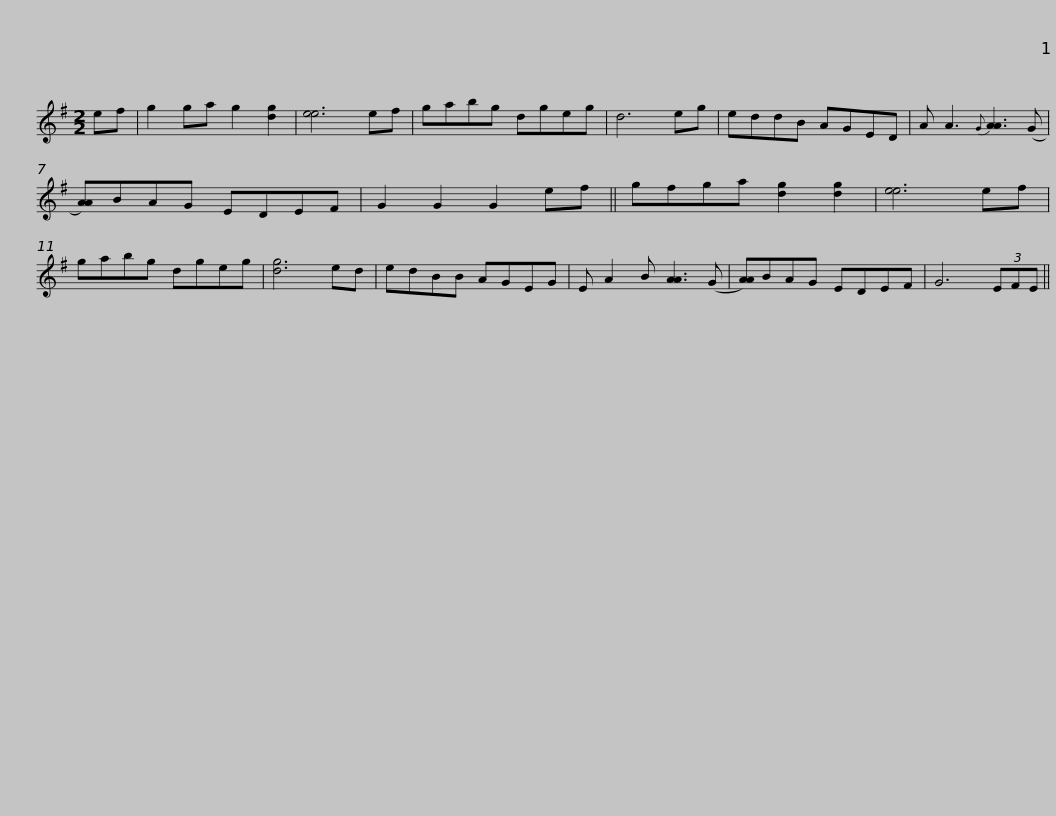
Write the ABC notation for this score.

X:1
L:1/8
M:2/2
I:linebreak $
K:G
V:1 treble
V:1
 ef | g2 ga g2 [dg]2 | [ee]6 ef | gabg dgeg | d6 eg | %5
 eddB AGED | A A3{G} [AA]3 (G |$ [AA])BAG EDEF | G2 G2 G2 ef || gfga [dg]2 [dg]2 | %10
 [ee]6 ef | gabg dgeg | [dg]6 ed | edBB AGEG |$ E A2 B [AA]3 (G | %15
 [AA])BAG EDEF | G6 (3EFE || %17
